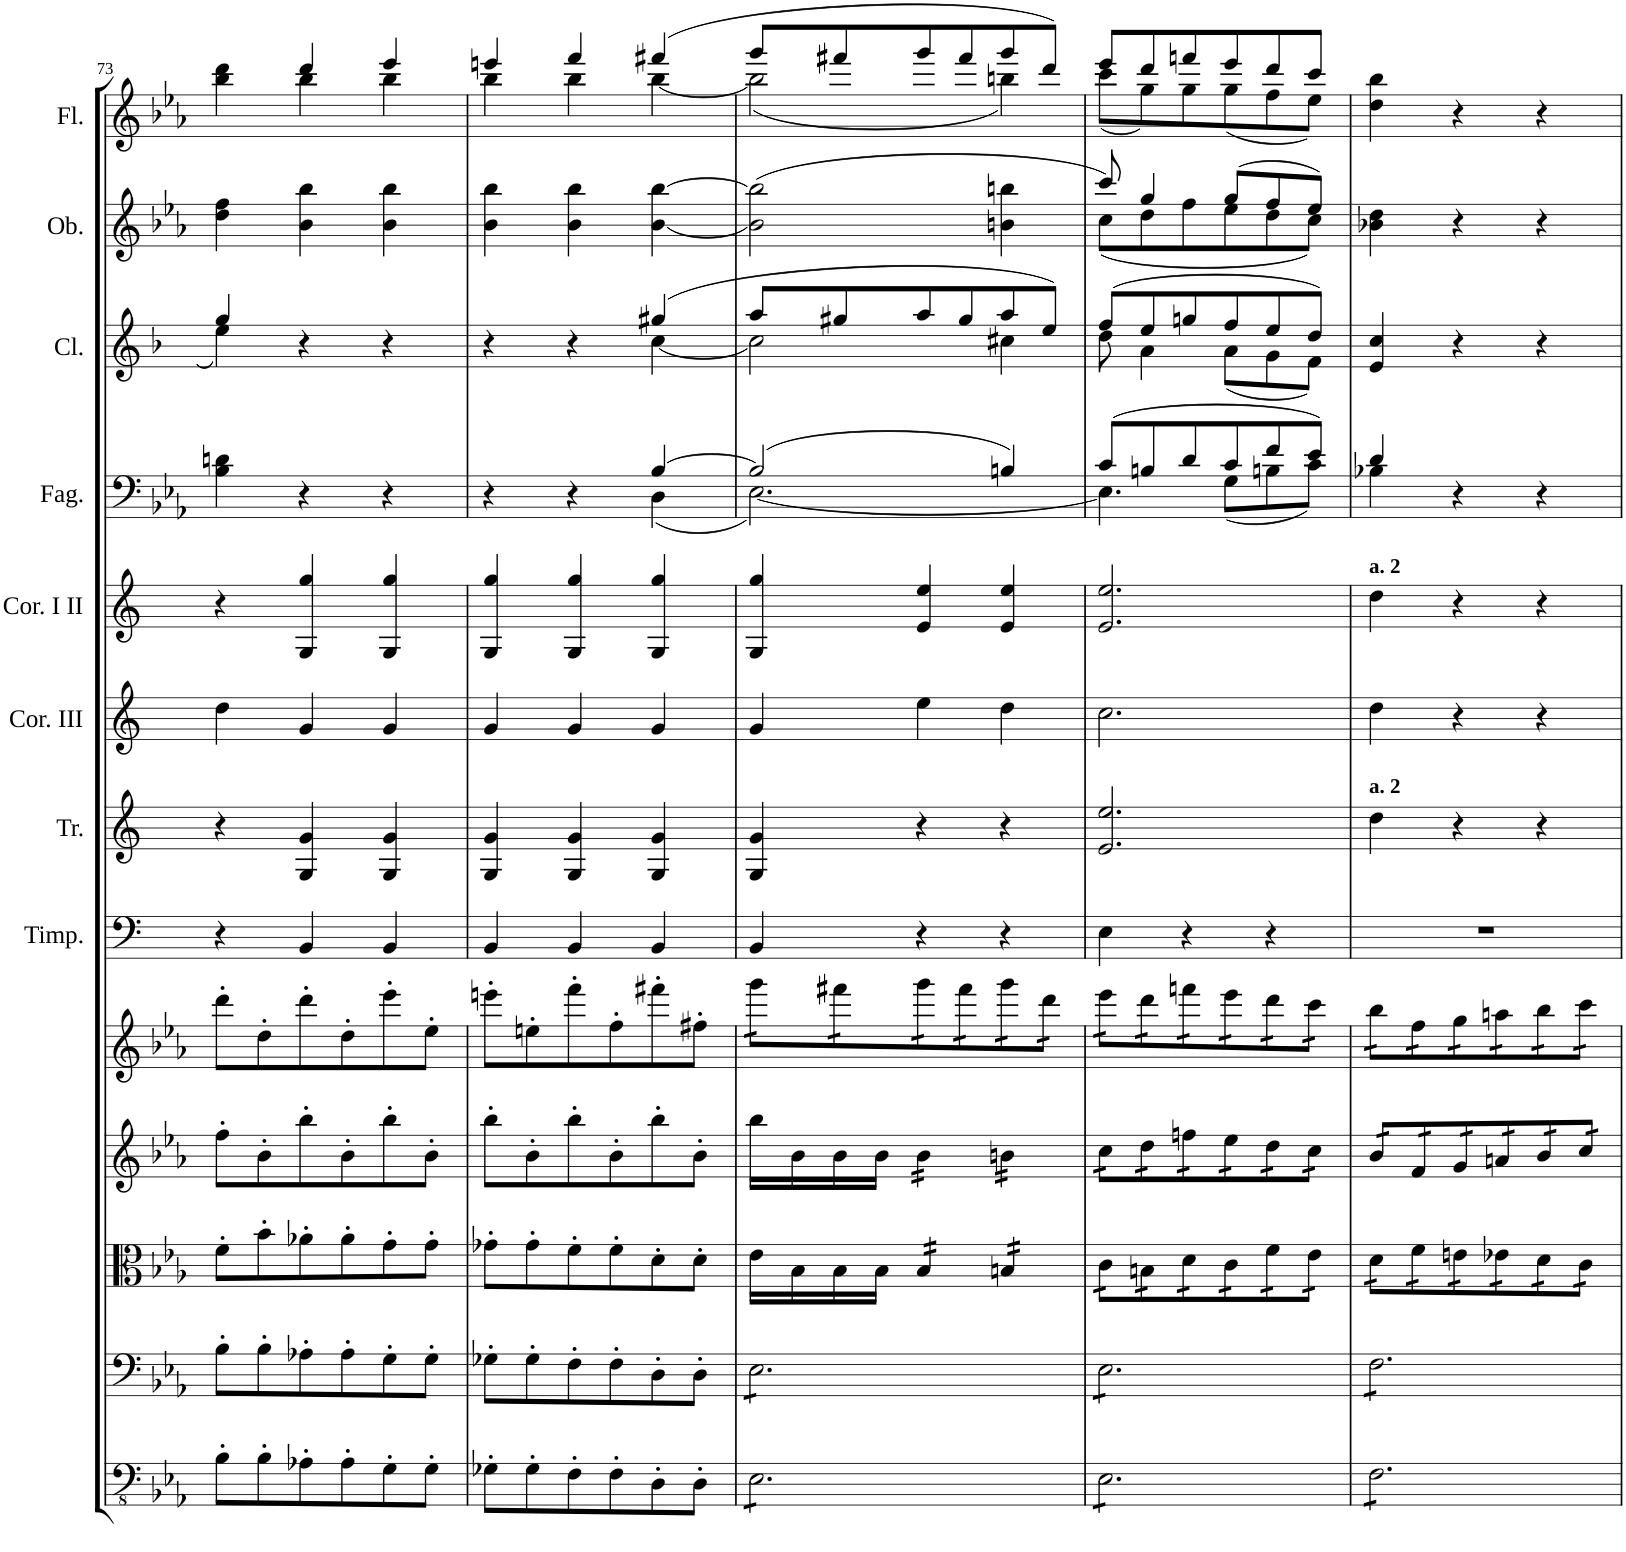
**kern	**kern	**kern	**kern	**kern	**kern	**kern	**kern	**kern	**kern	**kern	**kern	**kern
*part13	*part12	*part11	*part10	*part9	*part8	*part7	*part6	*part5	*part4	*part3	*part2	*part1
*staff13	*staff12	*staff11	*staff10	*staff9	*staff8	*staff7	*staff6	*staff5	*staff4	*staff3	*staff2	*staff1
*I"Basso	*I"Violoncello	*I"Viola	*I"Violino II	*I"Violino I	*I"Timpani in Es-B	*I"Trombe in Es	*I"Corno in Es III	*I"Corni in Es I II	*I"Fagotti	*I"Clarinetti in B	*I"Oboi	*I"Flauti
*	*	*	*	*	*I'Timp.	*I'Tr.	*I'Cor. III	*I'Cor. I II	*I'Fag.	*I'Cl.	*I'Ob.	*I'Fl.
!!LO:PB:g=z
*clefFv4	*clefF4	*clefC3	*clefG2	*clefG2	*clefF4	*clefG2	*clefG2	*clefG2	*clefF4	*clefG2	*clefG2	*clefG2
*	*	*	*	*	*	*Trd-2c-3	*Trd5c9	*Trd5c9	*	*Trd1c2	*	*
*k[b-e-a-]	*k[b-e-a-]	*k[b-e-a-]	*k[b-e-a-]	*k[b-e-a-]	*k[b-e-a-]	*k[]	*k[]	*k[]	*k[b-e-a-]	*k[b-]	*k[b-e-a-]	*k[b-e-a-]
*M3/4	*M3/4	*M3/4	*M3/4	*M3/4	*M3/4	*M3/4	*M3/4	*M3/4	*M3/4	*M3/4	*M3/4	*M3/4
=73	=73	=73	=73	=73	=73	=73	=73	=73	=73	=73	=73	=73
*	*	*	*	*	*	*	*	*	*	*^	*	*^
8BB-'\L	8B-'\L	8f'\L	8ff'\L	8ddd'\L	4r	4r	4dd\	4r	4B-\ 4dn\	4gg/	4ee\	4dd\ 4ff\	4bb-\ 4ddd\	4ryy
8BB-'\	8B-'\	8b-'\	8b-'\	8dd'\	.	.	.	.	.	.	.	.	.	.
8AA-X'\	8A-X'\	8a-X'\	8bb-'\	8ddd'\	4BB-/	4G/ 4g/	4g/	4G/ 4gg/	4r	4r	2ryy	4b-\ 4bb-\	4ddd/	4bb-\
8AA-'\	8A-'\	8a-'\	8b-'\	8dd'\	.	.	.	.	.	.	.	.	.	.
8GG'\	8G'\	8g'\	8bb-'\	8eee-'\	4BB-/	4G/ 4g/	4g/	4G/ 4gg/	4r	4r	.	4b-\ 4bb-\	4eee-/	4bb-\
8GG'\J	8G'\J	8g'\J	8b-'\J	8ee-'\J	.	.	.	.	.	.	.	.	.	.
=74	=74	=74	=74	=74	=74	=74	=74	=74	=74	=74	=74	=74	=74	=74
*	*	*	*	*	*	*	*	*	*^	*	*	*	*	*
8GG-X'\L	8G-X'\L	8g-X'\L	8bb-'\L	8eeen'\L	4BB-/	4G/ 4g/	4g/	4G/ 4gg/	4r	2ryy	4r	2ryy	4b-\ 4bb-\	4eeen/	4bb-\
8GG-'\	8G-'\	8g-'\	8b-'\	8een'\	.	.	.	.	.	.	.	.	.	.	.
8FF'\	8F'\	8f'\	8bb-'\	8fff'\	4BB-/	4G/ 4g/	4g/	4G/ 4gg/	4r	.	4r	.	4b-\ 4bb-\	4fff/	4bb-\
8FF'\	8F'\	8f'\	8b-'\	8ff'\	.	.	.	.	.	.	.	.	.	.	.
8DD'\	8D'\	8d'\	8bb-'\	8fff#X'\	4BB-/	4G/ 4g/	4g/	4G/ 4gg/	[4B-/	(4D\	(4gg#X/	[4cc\	[4b-\ [4bb-\	(4fff#X/	[4bb-\
8DD'\J	8D'\J	8d'\J	8b-'\J	8ff#X'\J	.	.	.	.	.	.	.	.	.	.	.
=75	=75	=75	=75	=75	=75	=75	=75	=75	=75	=75	=75	=75	=75	=75	=75
*tremolo	*	*	*	*	*	*	*	*	*	*	*	*	*	*	*
*	*tremolo	*	*	*	*	*	*	*	*	*	*	*	*	*	*
*	*	*	*	*tremolo	*	*	*	*	*	*	*	*	*	*	*
8EE-\L	8E-\L	16e-\LL	16bb-\LL	16ggg\LL	4BB-/	4G/ 4g/	4g/	4G/ 4gg/	(2B-/]	[2.E-\)	8aa/L	2cc\]	(2b-\] 2bb-\]	8ggg/L	(2bb-\]
.	.	16B-\	16b-\	16ggg\	.	.	.	.	.	.	.	.	.	.	.
8EE-\	8E-\	16B-\	16b-\	16fff#X\	.	.	.	.	.	.	8gg#X/	.	.	8fff#X/	.
.	.	16B-\JJ	16b-\JJ	16fff#X\	.	.	.	.	.	.	.	.	.	.	.
*	*	*tremolo	*	*	*	*	*	*	*	*	*	*	*	*	*
*	*	*	*tremolo	*	*	*	*	*	*	*	*	*	*	*	*
8EE-\	8E-\	16B-/LL	16b-\LL	16ggg\	4r	4r	4ee\	4e/ 4ee/	.	.	8aa/	.	.	8ggg/	.
.	.	16B-/	16b-\	16ggg\	.	.	.	.	.	.	.	.	.	.	.
8EE-\	8E-\	16B-/	16b-\	16fff#\	.	.	.	.	.	.	8gg#/	.	.	8fff#/	.
.	.	16B-/JJ	16b-\JJ	16fff#\	.	.	.	.	.	.	.	.	.	.	.
8EE-\	8E-\	16Bn/LL	16bn\LL	16ggg\	4r	4r	4dd\	4e/ 4ee/	4Bn/)	.	8aa/	4cc#X\	4bn\ 4bbn\	8ggg/	4bbn\)
.	.	16Bn/	16bn\	16ggg\	.	.	.	.	.	.	.	.	.	.	.
8EE-\J	8E-\J	16Bn/	16bn\	16ddd\	.	.	.	.	.	.	8ee/J)	.	.	8ddd/J)	.
.	.	16Bn/JJ	16bn\JJ	16ddd\JJ	.	.	.	.	.	.	.	.	.	.	.
=76	=76	=76	=76	=76	=76	=76	=76	=76	=76	=76	=76	=76	=76	=76	=76
*	*	*	*	*	*	*	*	*	*	*	*	*	*^	*	*
8EE-\L	8E-\L	16c\LL	16cc\LL	16eee-\LL	4E-\	2.e/ 2.ee/	2.cc\	2.e/ 2.ee/	(8c/L	4.E-\]	(8ff/L	8dd\	8ccc/)	(8cc\L	8eee-/L	(8ccc\L
.	.	16c\	16cc\	16eee-\	.	.	.	.	.	.	.	.	.	.	.	.
8EE-\	8E-\	16Bn\	16dd\	16ddd\	.	.	.	.	8Bn/	.	8ee/	4a\	4gg/	8dd\	8ddd/	8gg\)
.	.	16Bn\	16dd\	16ddd\	.	.	.	.	.	.	.	.	.	.	.	.
8EE-\	8E-\	16d\	16ffn\	16fffn\	4r	.	.	.	8d/	.	8ggn/	.	.	8ff\	8fffn/	8gg\
.	.	16d\	16ffn\	16fffn\	.	.	.	.	.	.	.	.	.	.	.	.
8EE-\	8E-\	16c\	16ee-\	16eee-\	.	.	.	.	8c/	(8G\L	8ff/	(8a\L	(8gg/L	8ee-\	8eee-/	(8gg\
.	.	16c\	16ee-\	16eee-\	.	.	.	.	.	.	.	.	.	.	.	.
8EE-\	8E-\	16f\	16dd\	16ddd\	4r	.	.	.	8f/	8Bn\	8ee/	8g\	8ff/	8dd\	8ddd/	8ff\
.	.	16f\	16dd\	16ddd\	.	.	.	.	.	.	.	.	.	.	.	.
8EE-\J	8E-\J	16e-\	16cc\	16ccc\	.	.	.	.	8e-/J)	8c\J)	8dd/J)	8f\J)	8ee-/J)	8cc\J)	8ccc/J	8ee-\J)
.	.	16e-\JJ	16cc\JJ	16ccc\JJ	.	.	.	.	.	.	.	.	.	.	.	.
=77	=77	=77	=77	=77	=77	=77	=77	=77	=77	=77	=77	=77	=77	=77	=77	=77
!	!	!	!	!	!	!	!	!LO:TX:a:B:t=a. 2	!	!	!	!	!	!	!	!
!	!	!	!	!	!	!LO:TX:a:B:t=a. 2	!	!	!	!	!	!	!	!	!	!
*	*	*	*	*	*	*	*	*	*	*	*v	*v	*	*	*v	*v
*	*	*	*	*	*	*	*	*	*	*	*	*v	*v	*
8FF\L	8F\L	16d\LL	16b-/LL	16bb-\LL	2.r	4dd\	4dd\	4dd\	4d/	4B-X\	4e/ 4cc/	4b-X\ 4dd\	4dd\ 4bb-\
.	.	16d\	16b-/	16bb-\	.	.	.	.	.	.	.	.	.
8FF\	8F\	16f\	16f/	16ff\	.	.	.	.	.	.	.	.	.
.	.	16f\	16f/	16ff\	.	.	.	.	.	.	.	.	.
8FF\	8F\	16en\	16g/	16gg\	.	4r	4r	4r	4r	2ryy	4r	4r	4r
.	.	16en\	16g/	16gg\	.	.	.	.	.	.	.	.	.
8FF\	8F\	16e-X\	16an/	16aan\	.	.	.	.	.	.	.	.	.
.	.	16e-X\	16an/	16aan\	.	.	.	.	.	.	.	.	.
8FF\	8F\	16d\	16b-/	16bb-\	.	4r	4r	4r	4r	.	4r	4r	4r
.	.	16d\	16b-/	16bb-\	.	.	.	.	.	.	.	.	.
8FF\J	8F\J	16c\	16cc/	16ccc\	.	.	.	.	.	.	.	.	.
*	*Xtremolo	*	*	*	*	*	*	*	*	*	*	*	*
*Xtremolo	*	*	*	*	*	*	*	*	*	*	*	*	*
.	.	16c\JJ	16cc/JJ	16ccc\JJ	.	.	.	.	.	.	.	.	.
*	*	*	*	*Xtremolo	*	*	*	*	*	*	*	*	*
*	*	*	*Xtremolo	*	*	*	*	*	*	*	*	*	*
*	*	*Xtremolo	*	*	*	*	*	*	*	*	*	*	*
*	*	*	*	*	*	*	*	*	*v	*v	*	*	*
=	=	=	=	=	=	=	=	=	=	=	=	=
*-	*-	*-	*-	*-	*-	*-	*-	*-	*-	*-	*-	*-
